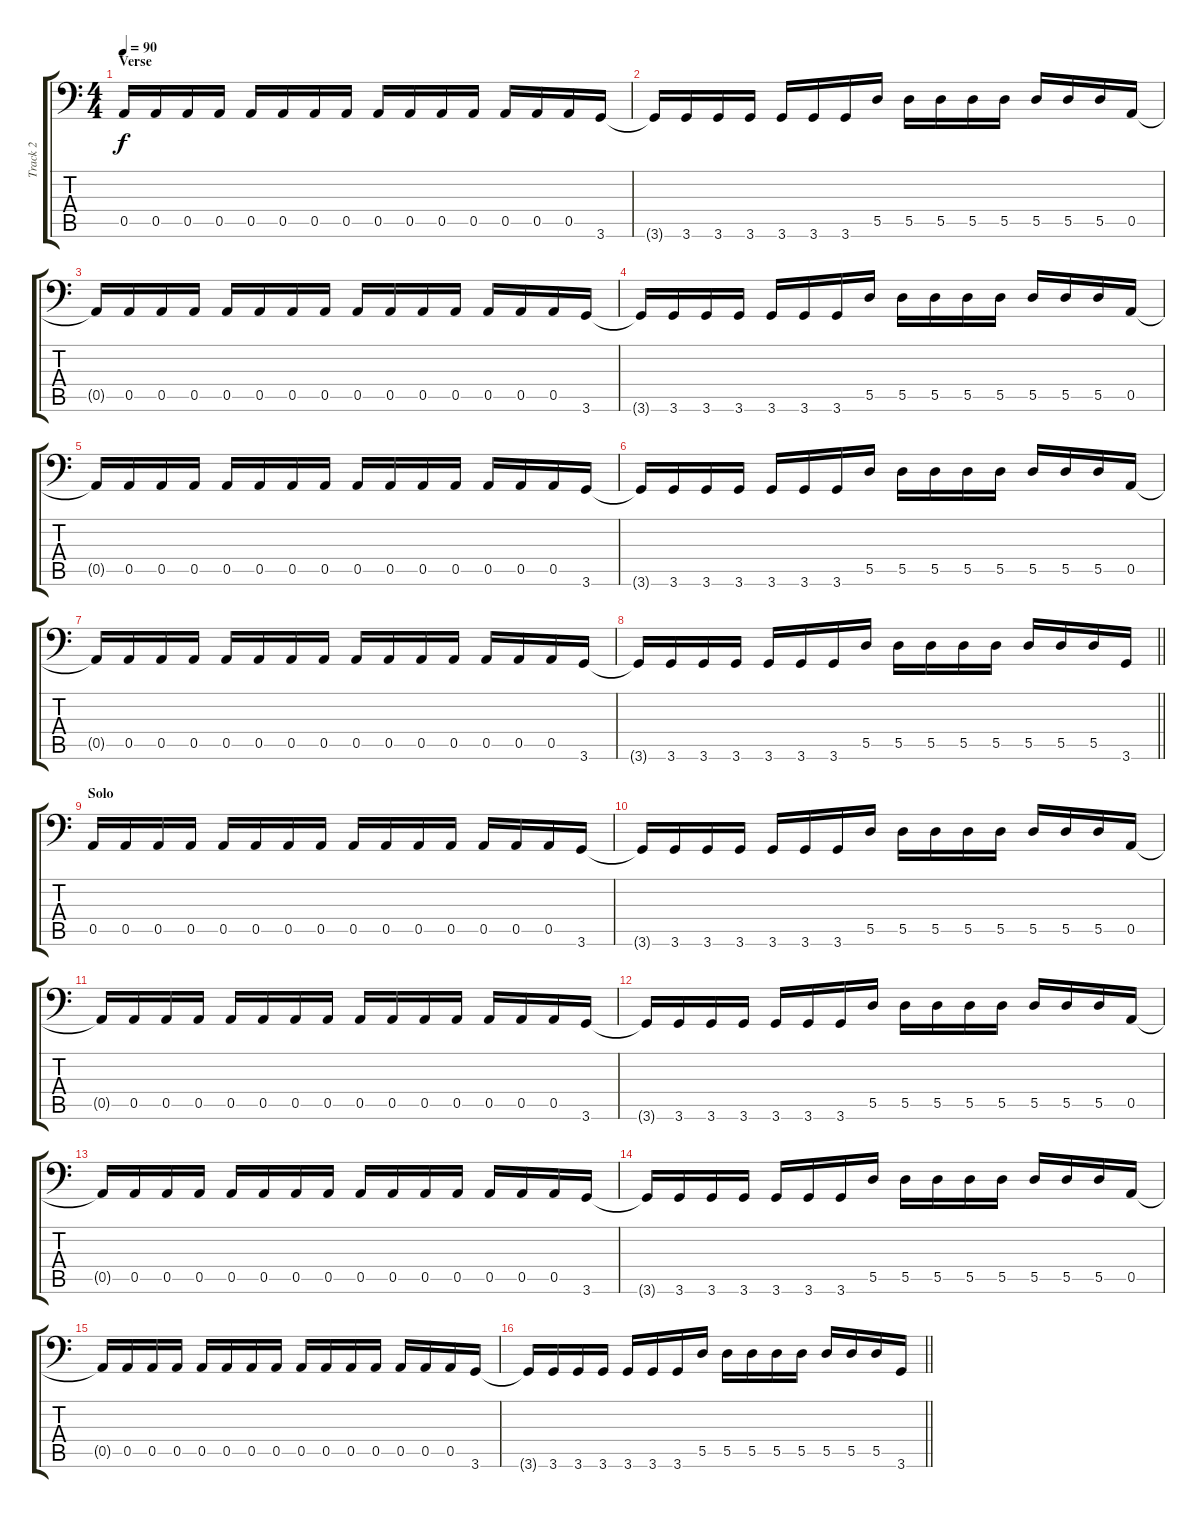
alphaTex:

\track ("Track 2" "Track 2") {instrument electricbassfinger}
\staff {score tabs}
\tuning (E3 B2 G2 D2 A1 E1) {hide}
\ts (4 4)
\section ("" "Verse")
\tempo 90
\clef f4
\ks c
0.5.16{dy f} 0.5.16 0.5.16 0.5.16 0.5.16 0.5.16 0.5.16 0.5.16 0.5.16 0.5.16 0.5.16 0.5.16 0.5.16 0.5.16 0.5.16 3.6.16 |
3.6{t}.16 3.6.16 3.6.16 3.6.16 3.6.16 3.6.16 3.6.16 5.5.16 5.5.16 5.5.16 5.5.16 5.5.16 5.5.16 5.5.16 5.5.16 0.5.16 |
0.5{t}.16 0.5.16 0.5.16 0.5.16 0.5.16 0.5.16 0.5.16 0.5.16 0.5.16 0.5.16 0.5.16 0.5.16 0.5.16 0.5.16 0.5.16 3.6.16 |
3.6{t}.16 3.6.16 3.6.16 3.6.16 3.6.16 3.6.16 3.6.16 5.5.16 5.5.16 5.5.16 5.5.16 5.5.16 5.5.16 5.5.16 5.5.16 0.5.16 |
0.5{t}.16 0.5.16 0.5.16 0.5.16 0.5.16 0.5.16 0.5.16 0.5.16 0.5.16 0.5.16 0.5.16 0.5.16 0.5.16 0.5.16 0.5.16 3.6.16 |
3.6{t}.16 3.6.16 3.6.16 3.6.16 3.6.16 3.6.16 3.6.16 5.5.16 5.5.16 5.5.16 5.5.16 5.5.16 5.5.16 5.5.16 5.5.16 0.5.16 |
0.5{t}.16 0.5.16 0.5.16 0.5.16 0.5.16 0.5.16 0.5.16 0.5.16 0.5.16 0.5.16 0.5.16 0.5.16 0.5.16 0.5.16 0.5.16 3.6.16 |
\barLineRight lightlight
3.6{t}.16 3.6.16 3.6.16 3.6.16 3.6.16 3.6.16 3.6.16 5.5.16 5.5.16 5.5.16 5.5.16 5.5.16 5.5.16 5.5.16 5.5.16 3.6.16 |
\section ("" "Solo")
0.5.16 0.5.16 0.5.16 0.5.16 0.5.16 0.5.16 0.5.16 0.5.16 0.5.16 0.5.16 0.5.16 0.5.16 0.5.16 0.5.16 0.5.16 3.6.16 |
3.6{t}.16 3.6.16 3.6.16 3.6.16 3.6.16 3.6.16 3.6.16 5.5.16 5.5.16 5.5.16 5.5.16 5.5.16 5.5.16 5.5.16 5.5.16 0.5.16 |
0.5{t}.16 0.5.16 0.5.16 0.5.16 0.5.16 0.5.16 0.5.16 0.5.16 0.5.16 0.5.16 0.5.16 0.5.16 0.5.16 0.5.16 0.5.16 3.6.16 |
3.6{t}.16 3.6.16 3.6.16 3.6.16 3.6.16 3.6.16 3.6.16 5.5.16 5.5.16 5.5.16 5.5.16 5.5.16 5.5.16 5.5.16 5.5.16 0.5.16 |
0.5{t}.16 0.5.16 0.5.16 0.5.16 0.5.16 0.5.16 0.5.16 0.5.16 0.5.16 0.5.16 0.5.16 0.5.16 0.5.16 0.5.16 0.5.16 3.6.16 |
3.6{t}.16 3.6.16 3.6.16 3.6.16 3.6.16 3.6.16 3.6.16 5.5.16 5.5.16 5.5.16 5.5.16 5.5.16 5.5.16 5.5.16 5.5.16 0.5.16 |
0.5{t}.16 0.5.16 0.5.16 0.5.16 0.5.16 0.5.16 0.5.16 0.5.16 0.5.16 0.5.16 0.5.16 0.5.16 0.5.16 0.5.16 0.5.16 3.6.16 |
\barLineRight lightlight
3.6{t}.16 3.6.16 3.6.16 3.6.16 3.6.16 3.6.16 3.6.16 5.5.16 5.5.16 5.5.16 5.5.16 5.5.16 5.5.16 5.5.16 5.5.16 3.6.16
